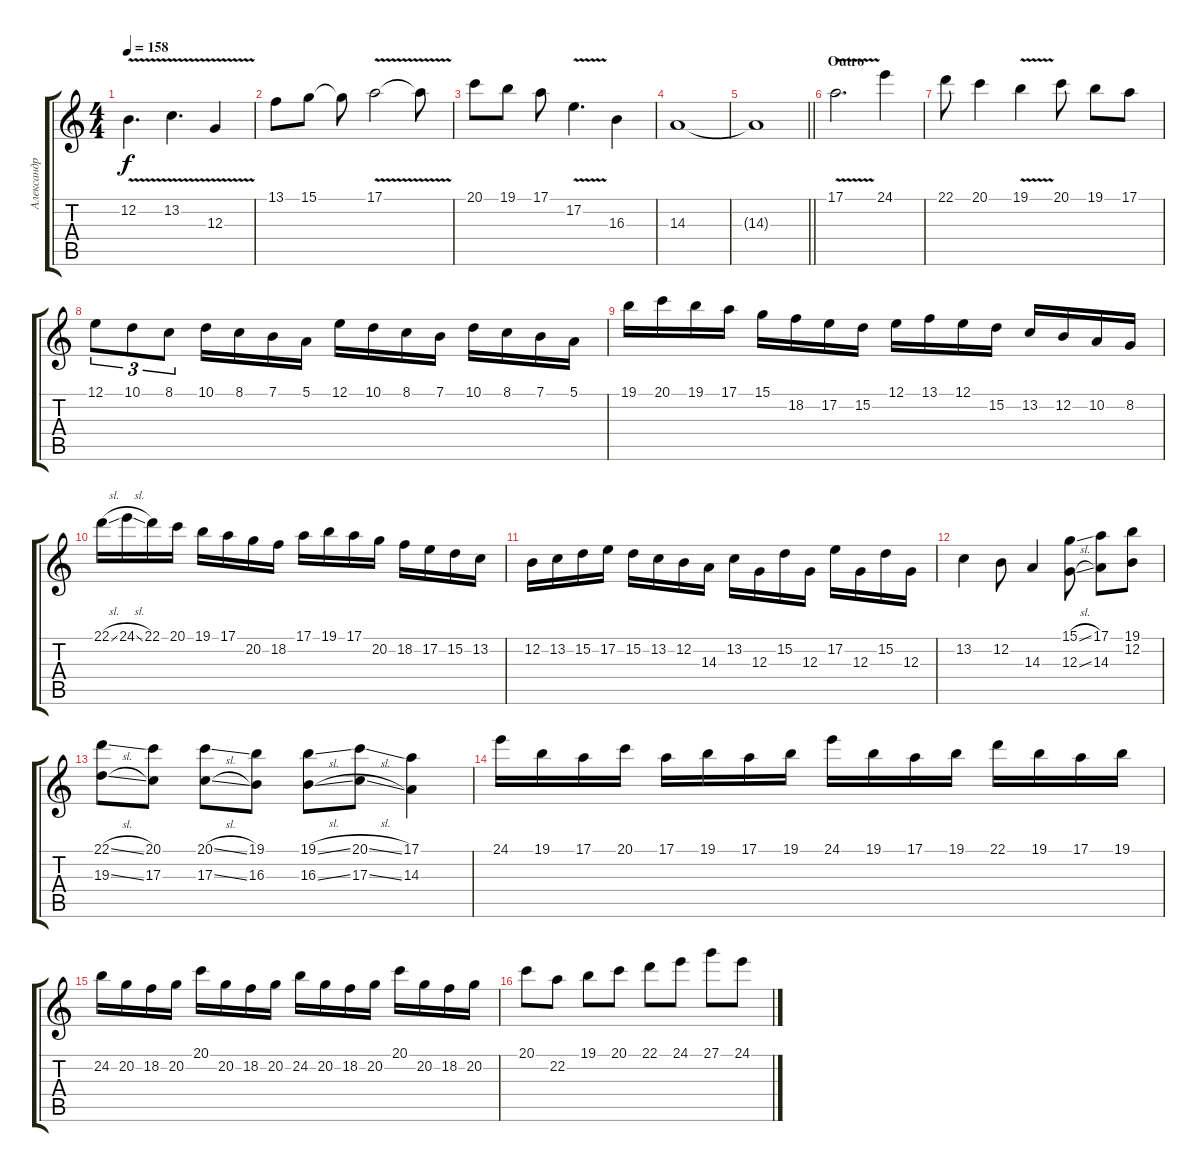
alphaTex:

\track ("Александр \"Wish\" Андрюхин" "Александр ") {instrument piccolo}
\staff {score tabs}
\tuning (E4 B3 G3 D3 A2 E2) {hide}
\ts (4 4)
\tempo 158
\clef g2
\ks c
12.2{v}.4{d dy f} 13.2{v}.4{d} 12.3{v}.4 |
13.1.8 15.1.8 15.1{t}.8 17.1{v}.2 17.1{t}.8 |
20.1.8 19.1.8 17.1.8 17.2{v}.4{d} 16.3.4 |
14.3.1 |
\barLineRight lightlight
14.3{t}.1 |
\section ("" "Outro")
17.1{v}.2{d} 24.1.4 |
22.1.8 20.1.4 19.1{v}.4 20.1.8 19.1.8 17.1.8 |
12.1.8{tu (3 2)} 10.1.8{tu (3 2)} 8.1.8{tu (3 2)} 10.1.16 8.1.16 7.1.16 5.1.16 12.1.16 10.1.16 8.1.16 7.1.16 10.1.16 8.1.16 7.1.16 5.1.16 |
19.1.16 20.1.16 19.1.16 17.1.16 15.1.16 18.2.16 17.2.16 15.2.16 12.1.16 13.1.16 12.1.16 15.2.16 13.2.16 12.2.16 10.2.16 8.2.16 |
22.1{sl}.16 24.1{sl}.16 22.1.16 20.1.16 19.1.16 17.1.16 20.2.16 18.2.16 17.1.16 19.1.16 17.1.16 20.2.16 18.2.16 17.2.16 15.2.16 13.2.16 |
12.2.16 13.2.16 15.2.16 17.2.16 15.2.16 13.2.16 12.2.16 14.3.16 13.2.16 12.3.16 15.2.16 12.3.16 17.2.16 12.3.16 15.2.16 12.3.16 |
13.2.4 12.2.8 14.3.4 (15.1{sl} 12.3{sl}).8 (17.1 14.3).8 (19.1 12.2).8 |
(22.1{sl} 19.3{sl}).8 (20.1 17.3).8 (20.1{sl} 17.3{sl}).8 (19.1 16.3).8 (19.1{sl} 16.3{sl}).8 (20.1{sl} 17.3{sl}).8 (17.1 14.3).4 |
24.1.16 19.1.16 17.1.16 20.1.16 17.1.16 19.1.16 17.1.16 19.1.16 24.1.16 19.1.16 17.1.16 19.1.16 22.1.16 19.1.16 17.1.16 19.1.16 |
24.2.16 20.2.16 18.2.16 20.2.16 20.1.16 20.2.16 18.2.16 20.2.16 24.2.16 20.2.16 18.2.16 20.2.16 20.1.16 20.2.16 18.2.16 20.2.16 |
20.1.8 22.2.8 19.1.8 20.1.8 22.1.8 24.1.8 27.1.8 24.1.8
